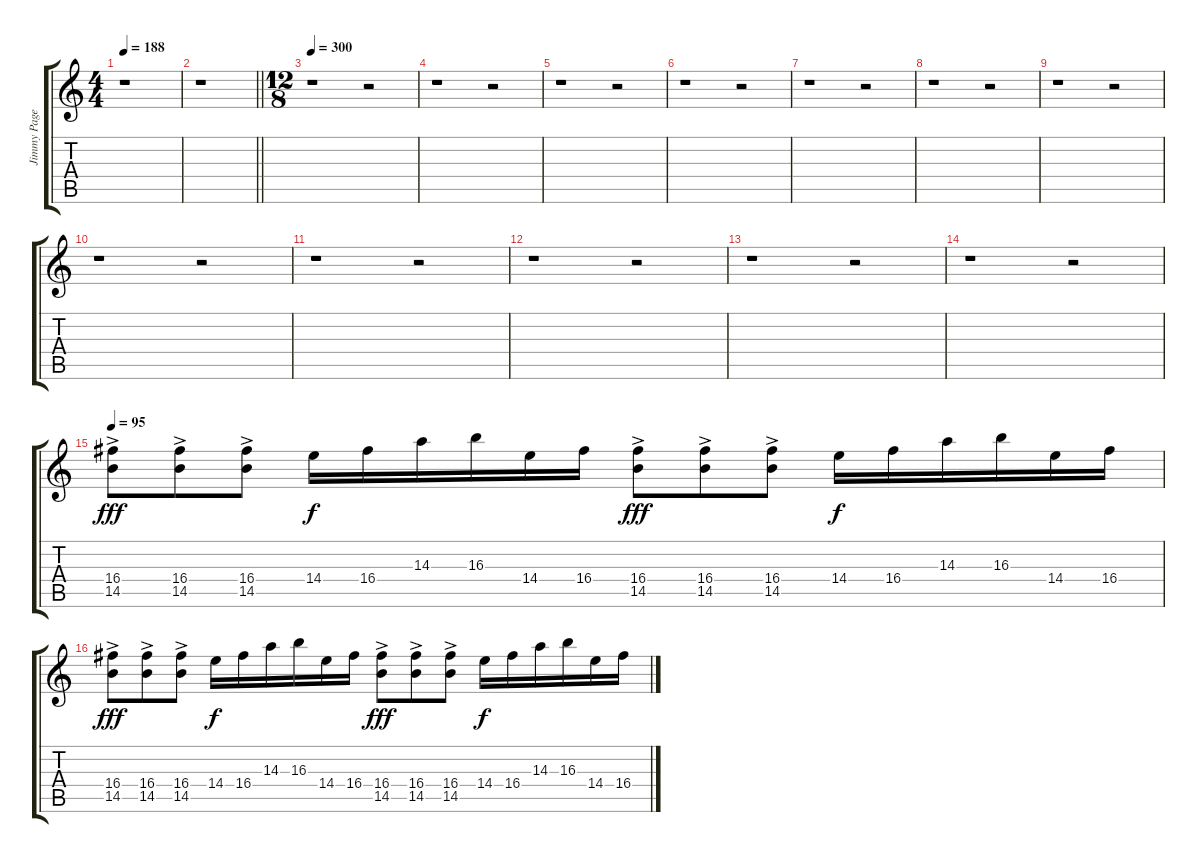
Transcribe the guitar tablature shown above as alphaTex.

\track ("Jimmy Page - Guitar" "Jimmy Page") {instrument overdrivenguitar}
\staff {score tabs}
\tuning (E4 B3 G3 D3 A2 E2) {hide}
\ts (4 4)
\tempo 188
\clef g2
\ks c
r.1{dy f} |
\barLineRight lightlight
r.1 |
\ts (12 8)
\tempo 300
r.1 r.2 |
r.1 r.2 |
r.1 r.2 |
r.1 r.2 |
r.1 r.2 |
r.1 r.2 |
r.1 r.2 |
r.1 r.2 |
r.1 r.2 |
r.1 r.2 |
r.1 r.2 |
r.1 r.2 |
\tempo 95
(16.4{ac} 14.5{ac}).8{dy fff} (16.4{ac} 14.5{ac}).8 (16.4{ac} 14.5{ac}).8 14.4.16{dy f} 16.4.16 14.3.16 16.3.16 14.4.16 16.4.16 (16.4{ac} 14.5{ac}).8{dy fff} (16.4{ac} 14.5{ac}).8 (16.4{ac} 14.5{ac}).8 14.4.16{dy f} 16.4.16 14.3.16 16.3.16 14.4.16 16.4.16 |
(16.4{ac} 14.5{ac}).8{dy fff} (16.4{ac} 14.5{ac}).8 (16.4{ac} 14.5{ac}).8 14.4.16{dy f} 16.4.16 14.3.16 16.3.16 14.4.16 16.4.16 (16.4{ac} 14.5{ac}).8{dy fff} (16.4{ac} 14.5{ac}).8 (16.4{ac} 14.5{ac}).8 14.4.16{dy f} 16.4.16 14.3.16 16.3.16 14.4.16 16.4.16
